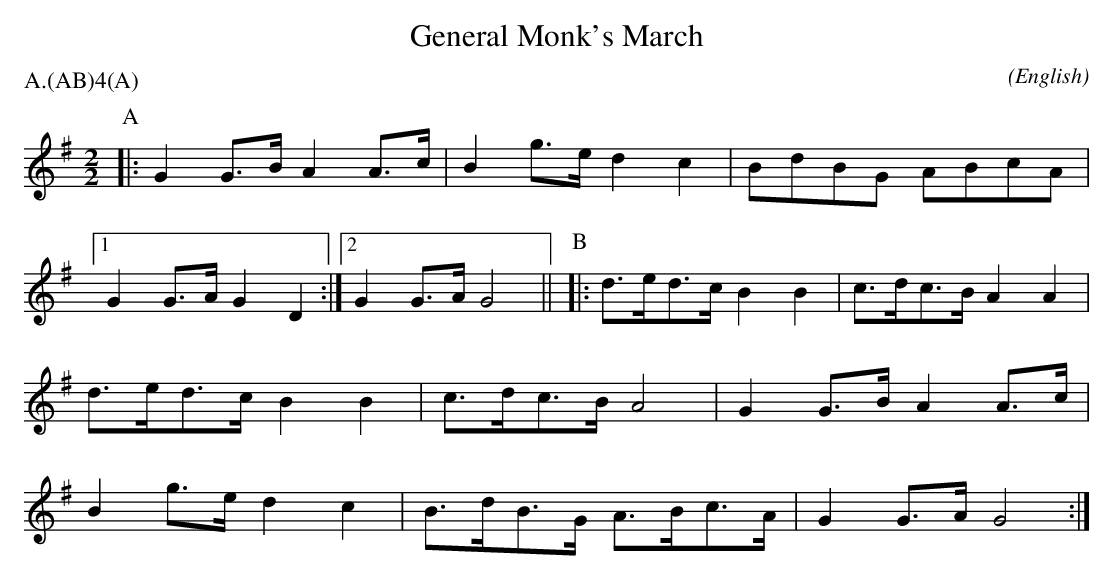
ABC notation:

X:1
T:General Monk's March
M:2/2
C:
O:English
P:A.(AB)4(A)
K:G
L:1/8
P:A
|: G2 G>B A2 A>c | B2 g>e d2 c2 | BdBG   ABcA   |1 G2 G>A G2 D2 :|2 G2 G>A G4 ||\
P:B
|: d>ed>c B2 B2  | c>dc>B A2 A2 | d>ed>c B2 B2  | c>dc>B  A4    |\
   G2 G>B A2 A>c | B2 g>e d2 c2 | B>dB>G A>Bc>A | G2 G>A  G4    :|
